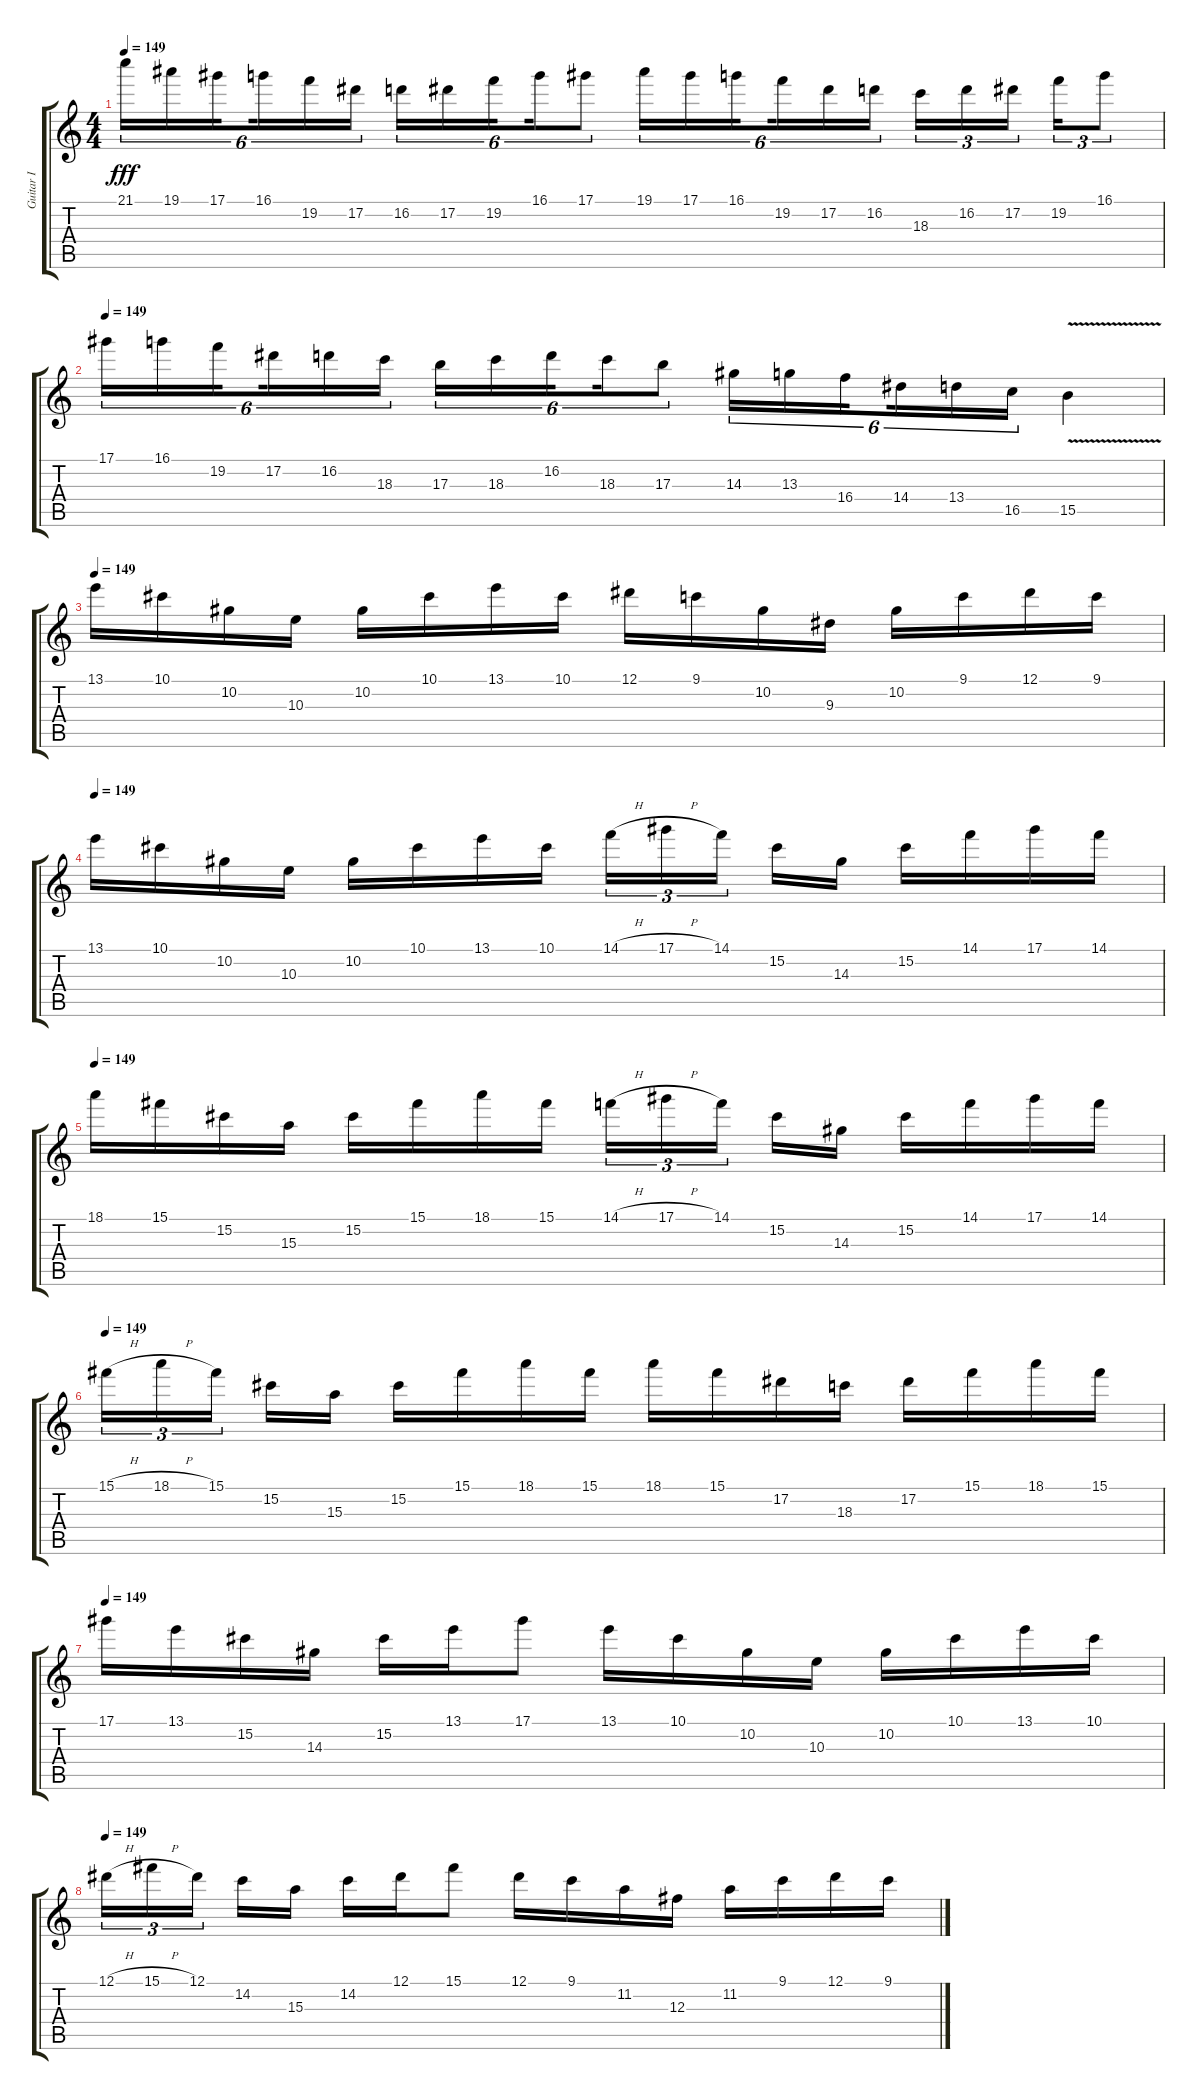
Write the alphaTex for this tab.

\track ("Guitar I" "Guitar I") {instrument overdrivenguitar}
\staff {score tabs}
\tuning (Eb4 Bb3 Gb3 Db3 Ab2 Eb2) {hide}
\ts (4 4)
\tempo 149
\clef g2
\ks c
21.1.16{tu (6 4) dy fff} 19.1.16{tu (6 4)} 17.1.16{tu (6 4) beam splitsecondary} 16.1.16{tu (6 4)} 19.2.16{tu (6 4)} 17.2.16{tu (6 4)} 16.2.16{tu (6 4)} 17.2.16{tu (6 4)} 19.2.16{tu (6 4) beam splitsecondary} 16.1.16{tu (6 4)} 17.1.8{tu (6 4)} 19.1.16{tu (6 4)} 17.1.16{tu (6 4)} 16.1.16{tu (6 4) beam splitsecondary} 19.2.16{tu (6 4)} 17.2.16{tu (6 4)} 16.2.16{tu (6 4)} 18.3.16{tu (3 2)} 16.2.16{tu (3 2)} 17.2.16{tu (3 2) beam splitsecondary} 19.2.16{tu (3 2)} 16.1.8{tu (3 2)} |
\tempo 149
17.1.16{tu (6 4)} 16.1.16{tu (6 4)} 19.2.16{tu (6 4) beam splitsecondary} 17.2.16{tu (6 4)} 16.2.16{tu (6 4)} 18.3.16{tu (6 4)} 17.3.16{tu (6 4)} 18.3.16{tu (6 4)} 16.2.16{tu (6 4) beam splitsecondary} 18.3.16{tu (6 4)} 17.3.8{tu (6 4)} 14.3.16{tu (6 4)} 13.3.16{tu (6 4)} 16.4.16{tu (6 4) beam splitsecondary} 14.4.16{tu (6 4)} 13.4.16{tu (6 4)} 16.5.16{tu (6 4)} 15.5{v}.4 |
\tempo 149
13.1.16 10.1.16 10.2.16 10.3.16 10.2.16 10.1.16 13.1.16 10.1.16 12.1.16 9.1.16 10.2.16 9.3.16 10.2.16 9.1.16 12.1.16 9.1.16 |
\tempo 149
13.1.16 10.1.16 10.2.16 10.3.16 10.2.16 10.1.16 13.1.16 10.1.16 14.1{h}.16{tu (3 2)} 17.1{h}.16{tu (3 2)} 14.1.16{tu (3 2) beam splitsecondary} 15.2.16 14.3.16 15.2.16 14.1.16 17.1.16 14.1.16 |
\tempo 149
18.1.16 15.1.16 15.2.16 15.3.16 15.2.16 15.1.16 18.1.16 15.1.16 14.1{h}.16{tu (3 2)} 17.1{h}.16{tu (3 2)} 14.1.16{tu (3 2) beam splitsecondary} 15.2.16 14.3.16 15.2.16 14.1.16 17.1.16 14.1.16 |
\tempo 149
15.1{h}.16{tu (3 2)} 18.1{h}.16{tu (3 2)} 15.1.16{tu (3 2) beam splitsecondary} 15.2.16 15.3.16 15.2.16 15.1.16 18.1.16 15.1.16 18.1.16 15.1.16 17.2.16 18.3.16 17.2.16 15.1.16 18.1.16 15.1.16 |
\tempo 149
17.1.16 13.1.16 15.2.16 14.3.16 15.2.16 13.1.16 17.1.8 13.1.16 10.1.16 10.2.16 10.3.16 10.2.16 10.1.16 13.1.16 10.1.16 |
\tempo 149
12.1{h}.16{tu (3 2)} 15.1{h}.16{tu (3 2)} 12.1.16{tu (3 2) beam splitsecondary} 14.2.16 15.3.16 14.2.16 12.1.16 15.1.8 12.1.16 9.1.16 11.2.16 12.3.16 11.2.16 9.1.16 12.1.16 9.1.16
